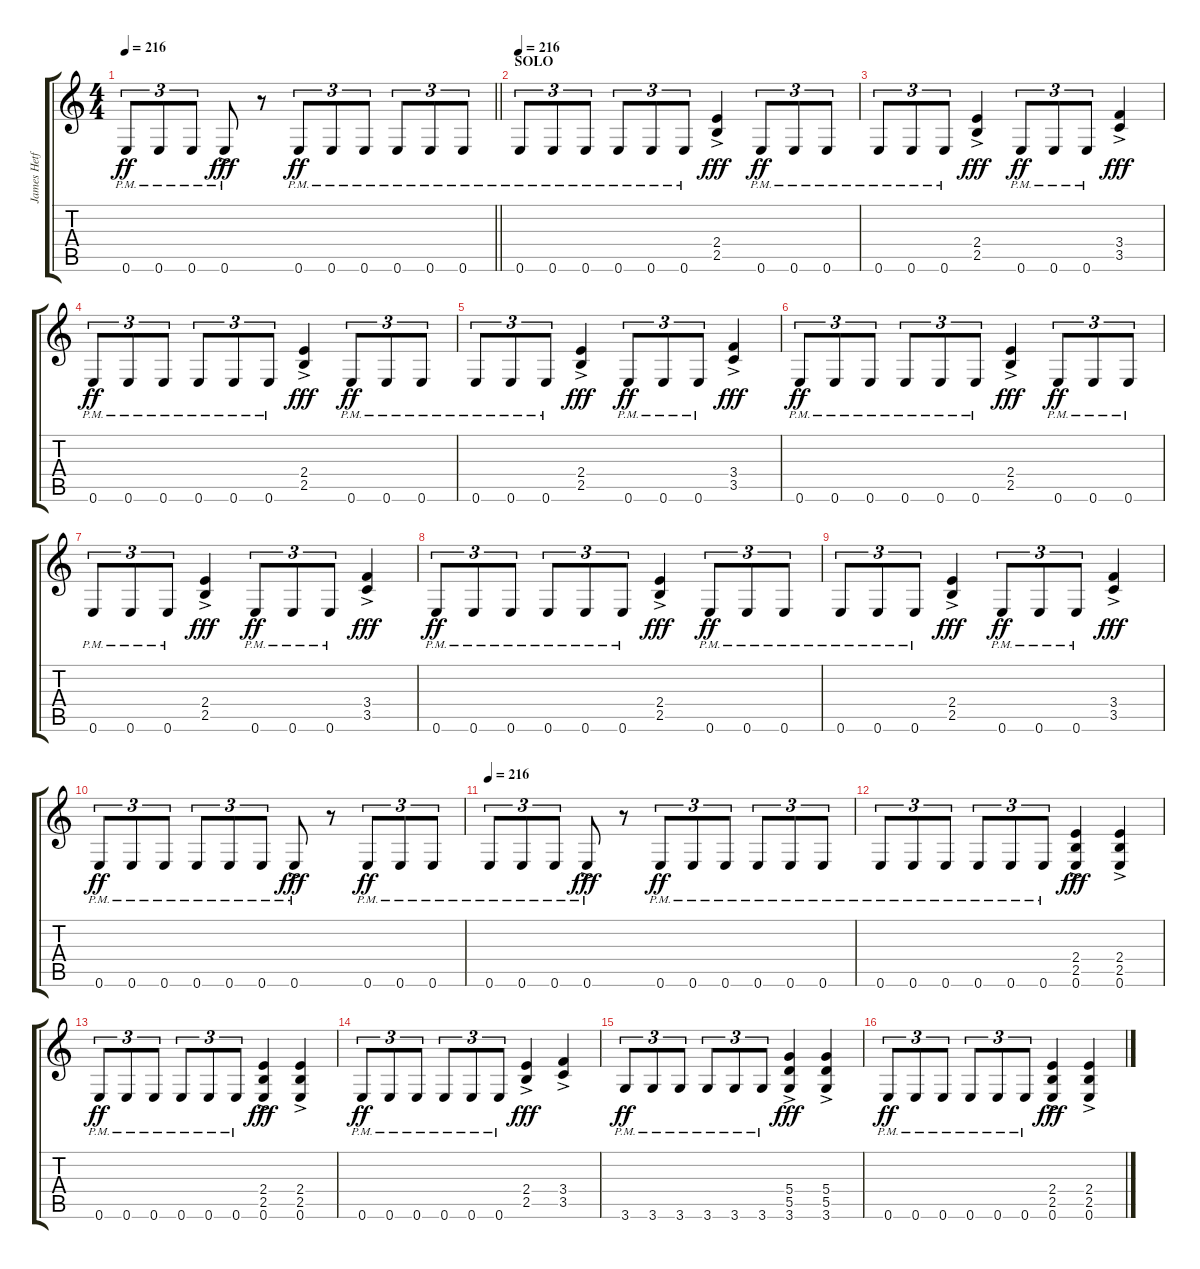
\track ("James Hetfield" "James Hetf") {instrument acousticguitarsteel}
\staff {score tabs}
\tuning (E4 B3 G3 D3 A2 E2) {hide}
\ts (4 4)
\tempo 216
\clef g2
\barLineRight lightlight
\ks c
0.6{pm}.8{tu (3 2) dy ff} 0.6{pm}.8{tu (3 2)} 0.6{pm}.8{tu (3 2)} 0.6{ac pm}.8{dy fff} r.8 0.6{pm}.8{tu (3 2) dy ff} 0.6{pm}.8{tu (3 2)} 0.6{pm}.8{tu (3 2)} 0.6{pm}.8{tu (3 2)} 0.6{pm}.8{tu (3 2)} 0.6{pm}.8{tu (3 2)} |
\section ("" "SOLO")
\tempo 216
0.6{pm}.8{tu (3 2)} 0.6{pm}.8{tu (3 2)} 0.6{pm}.8{tu (3 2)} 0.6{pm}.8{tu (3 2)} 0.6{pm}.8{tu (3 2)} 0.6{pm}.8{tu (3 2)} (2.4{ac} 2.5{ac}).4{dy fff} 0.6{pm}.8{tu (3 2) dy ff} 0.6{pm}.8{tu (3 2)} 0.6{pm}.8{tu (3 2)} |
0.6{pm}.8{tu (3 2)} 0.6{pm}.8{tu (3 2)} 0.6{pm}.8{tu (3 2)} (2.4{ac} 2.5{ac}).4{dy fff} 0.6{pm}.8{tu (3 2) dy ff} 0.6{pm}.8{tu (3 2)} 0.6{pm}.8{tu (3 2)} (3.4{ac} 3.5{ac}).4{dy fff} |
0.6{pm}.8{tu (3 2) dy ff} 0.6{pm}.8{tu (3 2)} 0.6{pm}.8{tu (3 2)} 0.6{pm}.8{tu (3 2)} 0.6{pm}.8{tu (3 2)} 0.6{pm}.8{tu (3 2)} (2.4{ac} 2.5{ac}).4{dy fff} 0.6{pm}.8{tu (3 2) dy ff} 0.6{pm}.8{tu (3 2)} 0.6{pm}.8{tu (3 2)} |
0.6{pm}.8{tu (3 2)} 0.6{pm}.8{tu (3 2)} 0.6{pm}.8{tu (3 2)} (2.4{ac} 2.5{ac}).4{dy fff} 0.6{pm}.8{tu (3 2) dy ff} 0.6{pm}.8{tu (3 2)} 0.6{pm}.8{tu (3 2)} (3.4{ac} 3.5{ac}).4{dy fff} |
0.6{pm}.8{tu (3 2) dy ff} 0.6{pm}.8{tu (3 2)} 0.6{pm}.8{tu (3 2)} 0.6{pm}.8{tu (3 2)} 0.6{pm}.8{tu (3 2)} 0.6{pm}.8{tu (3 2)} (2.4{ac} 2.5{ac}).4{dy fff} 0.6{pm}.8{tu (3 2) dy ff} 0.6{pm}.8{tu (3 2)} 0.6{pm}.8{tu (3 2)} |
0.6{pm}.8{tu (3 2)} 0.6{pm}.8{tu (3 2)} 0.6{pm}.8{tu (3 2)} (2.4{ac} 2.5{ac}).4{dy fff} 0.6{pm}.8{tu (3 2) dy ff} 0.6{pm}.8{tu (3 2)} 0.6{pm}.8{tu (3 2)} (3.4{ac} 3.5{ac}).4{dy fff} |
0.6{pm}.8{tu (3 2) dy ff} 0.6{pm}.8{tu (3 2)} 0.6{pm}.8{tu (3 2)} 0.6{pm}.8{tu (3 2)} 0.6{pm}.8{tu (3 2)} 0.6{pm}.8{tu (3 2)} (2.4{ac} 2.5{ac}).4{dy fff} 0.6{pm}.8{tu (3 2) dy ff} 0.6{pm}.8{tu (3 2)} 0.6{pm}.8{tu (3 2)} |
0.6{pm}.8{tu (3 2)} 0.6{pm}.8{tu (3 2)} 0.6{pm}.8{tu (3 2)} (2.4{ac} 2.5{ac}).4{dy fff} 0.6{pm}.8{tu (3 2) dy ff} 0.6{pm}.8{tu (3 2)} 0.6{pm}.8{tu (3 2)} (3.4{ac} 3.5{ac}).4{dy fff} |
0.6{pm}.8{tu (3 2) dy ff} 0.6{pm}.8{tu (3 2)} 0.6{pm}.8{tu (3 2)} 0.6{pm}.8{tu (3 2)} 0.6{pm}.8{tu (3 2)} 0.6{pm}.8{tu (3 2)} 0.6{ac pm}.8{dy fff} r.8 0.6{pm}.8{tu (3 2) dy ff} 0.6{pm}.8{tu (3 2)} 0.6{pm}.8{tu (3 2)} |
\tempo 216
0.6{pm}.8{tu (3 2)} 0.6{pm}.8{tu (3 2)} 0.6{pm}.8{tu (3 2)} 0.6{ac pm}.8{dy fff} r.8 0.6{pm}.8{tu (3 2) dy ff} 0.6{pm}.8{tu (3 2)} 0.6{pm}.8{tu (3 2)} 0.6{pm}.8{tu (3 2)} 0.6{pm}.8{tu (3 2)} 0.6{pm}.8{tu (3 2)} |
0.6{pm}.8{tu (3 2)} 0.6{pm}.8{tu (3 2)} 0.6{pm}.8{tu (3 2)} 0.6{pm}.8{tu (3 2)} 0.6{pm}.8{tu (3 2)} 0.6{pm}.8{tu (3 2)} (2.4{ac} 2.5{ac} 0.6{ac}).4{dy fff} (2.4{ac} 2.5{ac} 0.6{ac}).4 |
0.6{pm}.8{tu (3 2) dy ff} 0.6{pm}.8{tu (3 2)} 0.6{pm}.8{tu (3 2)} 0.6{pm}.8{tu (3 2)} 0.6{pm}.8{tu (3 2)} 0.6{pm}.8{tu (3 2)} (2.4{ac} 2.5{ac} 0.6{ac}).4{dy fff} (2.4{ac} 2.5{ac} 0.6{ac}).4 |
0.6{pm}.8{tu (3 2) dy ff} 0.6{pm}.8{tu (3 2)} 0.6{pm}.8{tu (3 2)} 0.6{pm}.8{tu (3 2)} 0.6{pm}.8{tu (3 2)} 0.6{pm}.8{tu (3 2)} (2.4{ac} 2.5{ac}).4{dy fff} (3.4{ac} 3.5{ac}).4 |
3.6{pm}.8{tu (3 2) dy ff} 3.6{pm}.8{tu (3 2)} 3.6{pm}.8{tu (3 2)} 3.6{pm}.8{tu (3 2)} 3.6{pm}.8{tu (3 2)} 3.6{pm}.8{tu (3 2)} (5.4{ac} 5.5{ac} 3.6{ac}).4{dy fff} (5.4{ac} 5.5{ac} 3.6).4 |
0.6{pm}.8{tu (3 2) dy ff} 0.6{pm}.8{tu (3 2)} 0.6{pm}.8{tu (3 2)} 0.6{pm}.8{tu (3 2)} 0.6{pm}.8{tu (3 2)} 0.6{pm}.8{tu (3 2)} (2.4{ac} 2.5{ac} 0.6{ac}).4{dy fff} (2.4{ac} 2.5{ac} 0.6{ac}).4
